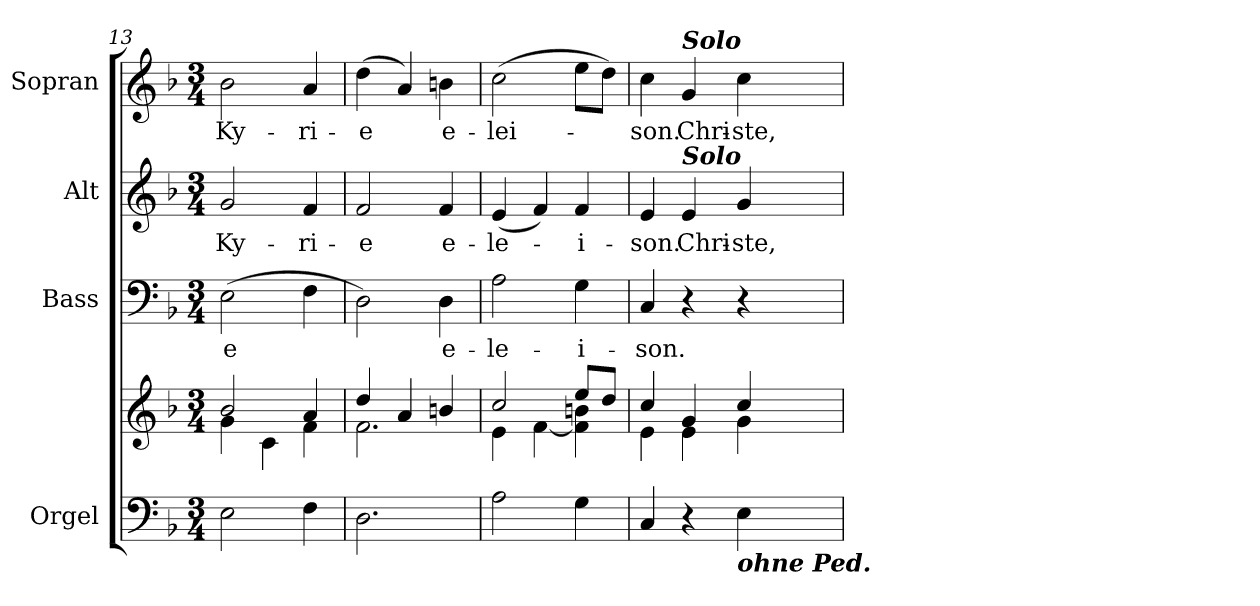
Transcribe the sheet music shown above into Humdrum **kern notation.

**kern	**kern	**kern	**text	**kern	**text	**kern	**text
*part4	*part4	*part3	*part3	*part2	*part2	*part1	*part1
*staff5	*staff4	*staff3	*staff3	*staff2	*staff2	*staff1	*staff1
*I"Orgel	*	*I"Bass	*	*I"Alt	*	*I"Sopran	*
*I'Org.	*	*I'B.	*	*I'A.	*	*I'S.	*
*clefF4	*clefG2	*clefF4	*	*clefG2	*	*clefG2	*
*k[b-]	*k[b-]	*k[b-]	*	*k[b-]	*	*k[b-]	*
*F:	*F:	*F:	*	*F:	*	*F:	*
*M3/4	*M3/4	*M3/4	*	*M3/4	*	*M3/4	*
=13	=13	=13	=13	=13	=13	=13	=13
*	*^	*	*	*	*	*	*
!	!	!	!	!LO:LY:b	!	!LO:LY:b	!	!LO:LY:b
2E\	2b-/	4g\	(>2E\	-e	2g/	Ky-	2b-\	Ky-
.	.	4c\	.	.	.	.	.	.
!	!	!	!	!	!	!LO:LY:b	!	!LO:LY:b
4F\	4a/	4f\	4F\	.	4f/	-ri-	4a/	-ri-
!!LO:PB:g=z
=14	=14	=14	=14	=14	=14	=14	=14	=14
!	!	!	!	!	!	!LO:LY:b	!	!LO:LY:b
2.D\	4dd/	2.f\	2D\)	.	2f/	-e	(>4dd\	-e
.	4a/	.	.	.	.	.	4a/)	.
!	!	!	!	!LO:LY:b	!	!LO:LY:b	!	!LO:LY:b
.	4bn/	.	4D\	e-	4f/	e-	4bn\	e-
=15	=15	=15	=15	=15	=15	=15	=15	=15
!	!	!	!	!LO:LY:b	!	!LO:LY:b	!	!LO:LY:b
2A\	2cc/	4e\	2A\	-le-	(<4e/	-le-	(>2cc\	-lei-
.	.	[<4f\	.	.	4f/)	.	.	.
!	!	!	!	!LO:LY:b	!	!LO:LY:b	!	!
4G\	8ee/L	4f\] 4bn\	4G\	-i-	4f/	-i-	8ee\L	.
.	8dd/J	.	.	.	.	.	8dd\J)	.
=16	=16	=16	=16	=16	=16	=16	=16	=16
!	!	!	!	!LO:LY:b	!	!LO:LY:b	!	!LO:LY:b
4C/	4cc/	4e\	4C/	-son.	4e/	-son.	4cc\	-son.
!	!	!	!	!	!	!	!LO:TX:a:Bi:t=Solo	!
!	!	!	!	!	!LO:TX:a:Bi:t=Solo	!	!	!
!	!	!	!	!	!	!LO:LY:b	!	!LO:LY:b
4r	4g/	4e\	4r	.	4e/	Chri-	4g/	Chri-
!LO:TX:b:Bi:t=ohne Ped.	!	!	!	!	!	!	!	!
!	!	!	!	!	!	!LO:LY:b	!	!LO:LY:b
4E\	4cc/	4g\	4r	.	4g/	-ste,	4cc\	-ste,
*	*v	*v	*	*	*	*	*	*
=	=	=	=	=	=	=	=
*-	*-	*-	*-	*-	*-	*-	*-
